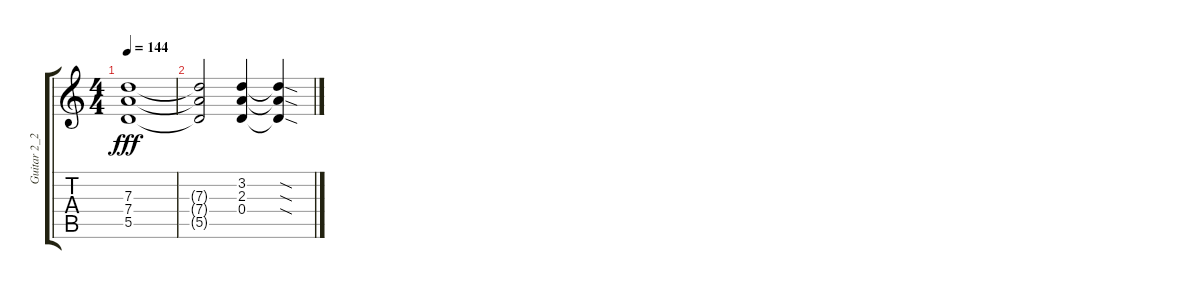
\track ("Guitar 2_2" "Guitar 2_2") {instrument distortionguitar}
\staff {score tabs}
\tuning (E4 B3 G3 D3 A2 E2) {hide}
\ts (4 4)
\tempo 144
\clef g2
\ks c
(7.3{t} 7.4{t} 5.5{t}).1{dy fff} |
(7.3{t} 7.4{t} 5.5{t}).2 (3.2 2.3 0.4).4 (3.2{sod t} 2.3{sod t} 0.4{sod t}).4
